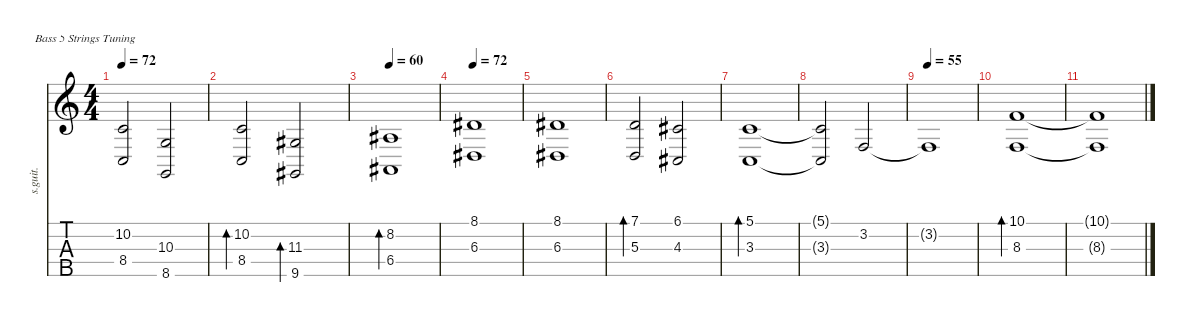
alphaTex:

\defaultSystemsLayout 4
\hideDynamics
\bracketExtendMode nobrackets
\track ("Freddie | Piano RH" "s.guit.") {instrument brightacousticpiano}
\staff {score tabs}
\tuning (G2 D2 A1 E1 B0)
\displaytranspose 12
\ts (4 4)
\tempo 72
\clef g2
\ks c
(10.2 8.4).2{lyrics (0 "") lyrics (1 "") lyrics (2 "") lyrics (3 "") lyrics (4 "") dy f} (10.3 8.5).2{lyrics (0 "") lyrics (1 "") lyrics (2 "") lyrics (3 "") lyrics (4 "")} |
(10.2 8.4).2{bd 30 lyrics (0 "") lyrics (1 "") lyrics (2 "") lyrics (3 "") lyrics (4 "")} (11.3{acc #} 9.5{acc #}).2{bd 30 lyrics (0 "") lyrics (1 "") lyrics (2 "") lyrics (3 "") lyrics (4 "")} |
\tempo 60
(8.2{acc #} 6.4{acc #}).1{bd 30 lyrics (0 "") lyrics (1 "") lyrics (2 "") lyrics (3 "") lyrics (4 "")} |
\tempo 72
(8.1{acc #} 6.3{acc #}).1{lyrics (0 "") lyrics (1 "") lyrics (2 "") lyrics (3 "") lyrics (4 "")} |
(8.1{acc #} 6.3{acc #}).1{lyrics (0 "") lyrics (1 "") lyrics (2 "") lyrics (3 "") lyrics (4 "")} |
(7.1 5.3).2{bd 30 lyrics (0 "") lyrics (1 "") lyrics (2 "") lyrics (3 "") lyrics (4 "")} (6.1{acc #} 4.3{acc #}).2{lyrics (0 "") lyrics (1 "") lyrics (2 "") lyrics (3 "") lyrics (4 "")} |
(5.1 3.3).1{bd 30 lyrics (0 "") lyrics (1 "") lyrics (2 "") lyrics (3 "") lyrics (4 "")} |
(5.1{t} 3.3{t}).2{lyrics (0 "") lyrics (1 "") lyrics (2 "") lyrics (3 "") lyrics (4 "")} 3.2.2{lyrics (0 "") lyrics (1 "") lyrics (2 "") lyrics (3 "") lyrics (4 "")} |
\tempo 55
3.2{t}.1{lyrics (0 "") lyrics (1 "") lyrics (2 "") lyrics (3 "") lyrics (4 "")} |
(10.1 8.3).1{bd 30 lyrics (0 "") lyrics (1 "") lyrics (2 "") lyrics (3 "") lyrics (4 "")} |
(10.1{t} 8.3{t}).1{lyrics (0 "") lyrics (1 "") lyrics (2 "") lyrics (3 "") lyrics (4 "")}
